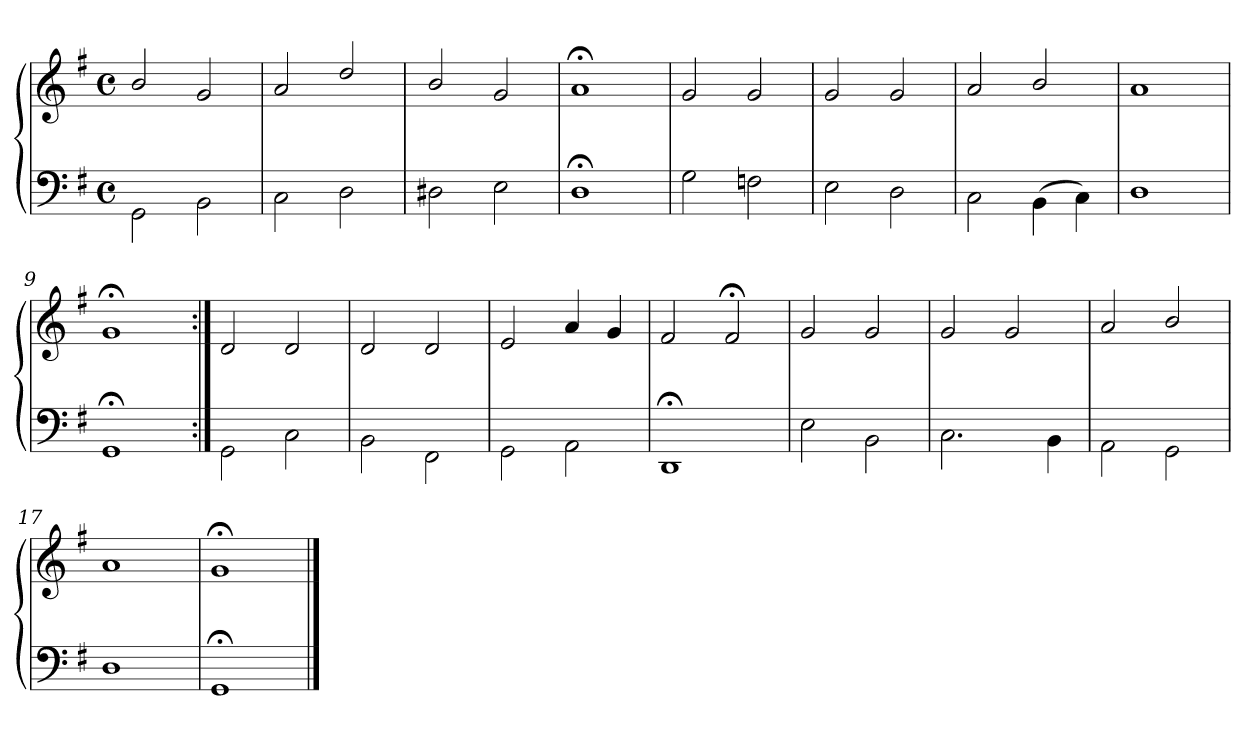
**kern	**kern
*part1	*part1
*staff2	*staff1
*clefF4	*clefG2
*k[f#]	*k[f#]
*M4/4	*M4/4
*met(c)	*met(c)
=1	=1
2GG\	2b/
2BB\	2g/
=2	=2
2C\	2a/
2D\	2dd/
=3	=3
2D#X\	2b/
2E\	2g/
=4	=4
1D;\	1a;</
=5	=5
2G\	2g/
2Fn\	2g/
=6	=6
2E\	2g/
2D\	2g/
=7	=7
2C\	2a/
(4BB\	2b/
4C\)	.
=8	=8
1D\	1a/
=9	=9
1GG;\	1g;</
!!LO:LB:g=z
=10:|!	=10:|!
2GG\	2d/
2C\	2d/
=11	=11
2BB\	2d/
2FF#\	2d/
=12	=12
2GG\	2e/
2AA\	4a/
.	4g/
=13	=13
1DD;\	2f#/
.	2f#;</
=14	=14
2E\	2g/
2BB\	2g/
=15	=15
2.C\	2g/
.	2g/
4BB\	.
=16	=16
2AA\	2a/
2GG\	2b/
=17	=17
1D\	1a/
=18	=18
1GG;\	1g;</
==	==
*-	*-
